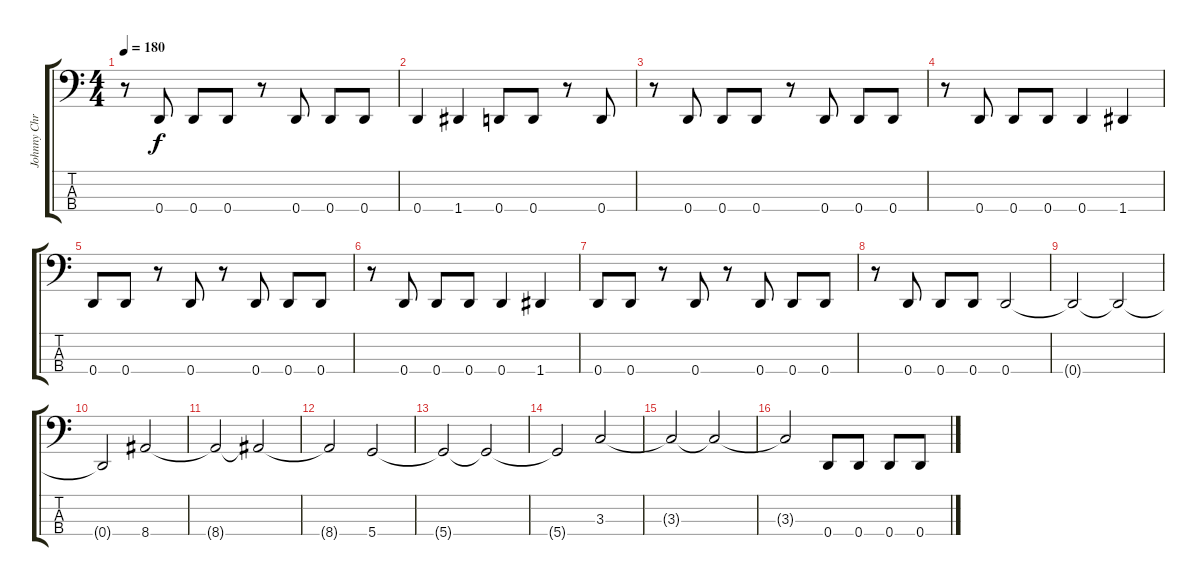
\track ("Johnny Christ" "Johnny Chr") {instrument electricbasspick}
\staff {score tabs}
\tuning (G2 D2 A1 D1) {hide}
\ts (4 4)
\tempo 180
\clef f4
\ks c
r.8{dy f} 0.4.8 0.4.8 0.4.8 r.8 0.4.8 0.4.8 0.4.8 |
0.4.4 1.4.4 0.4.8 0.4.8 r.8 0.4.8 |
r.8 0.4.8 0.4.8 0.4.8 r.8 0.4.8 0.4.8 0.4.8 |
r.8 0.4.8 0.4.8 0.4.8 0.4.4 1.4.4 |
0.4.8 0.4.8 r.8 0.4.8 r.8 0.4.8 0.4.8 0.4.8 |
r.8 0.4.8 0.4.8 0.4.8 0.4.4 1.4.4 |
0.4.8 0.4.8 r.8 0.4.8 r.8 0.4.8 0.4.8 0.4.8 |
r.8 0.4.8 0.4.8 0.4.8 0.4.2 |
0.4{t}.2 0.4{t}.2 |
0.4{t}.2 8.4.2 |
8.4{t}.2 8.4{t}.2 |
8.4{t}.2 5.4.2 |
5.4{t}.2 5.4{t}.2 |
5.4{t}.2 3.3.2 |
3.3{t}.2 3.3{t}.2 |
3.3{t}.2 0.4.8 0.4.8 0.4.8 0.4.8
